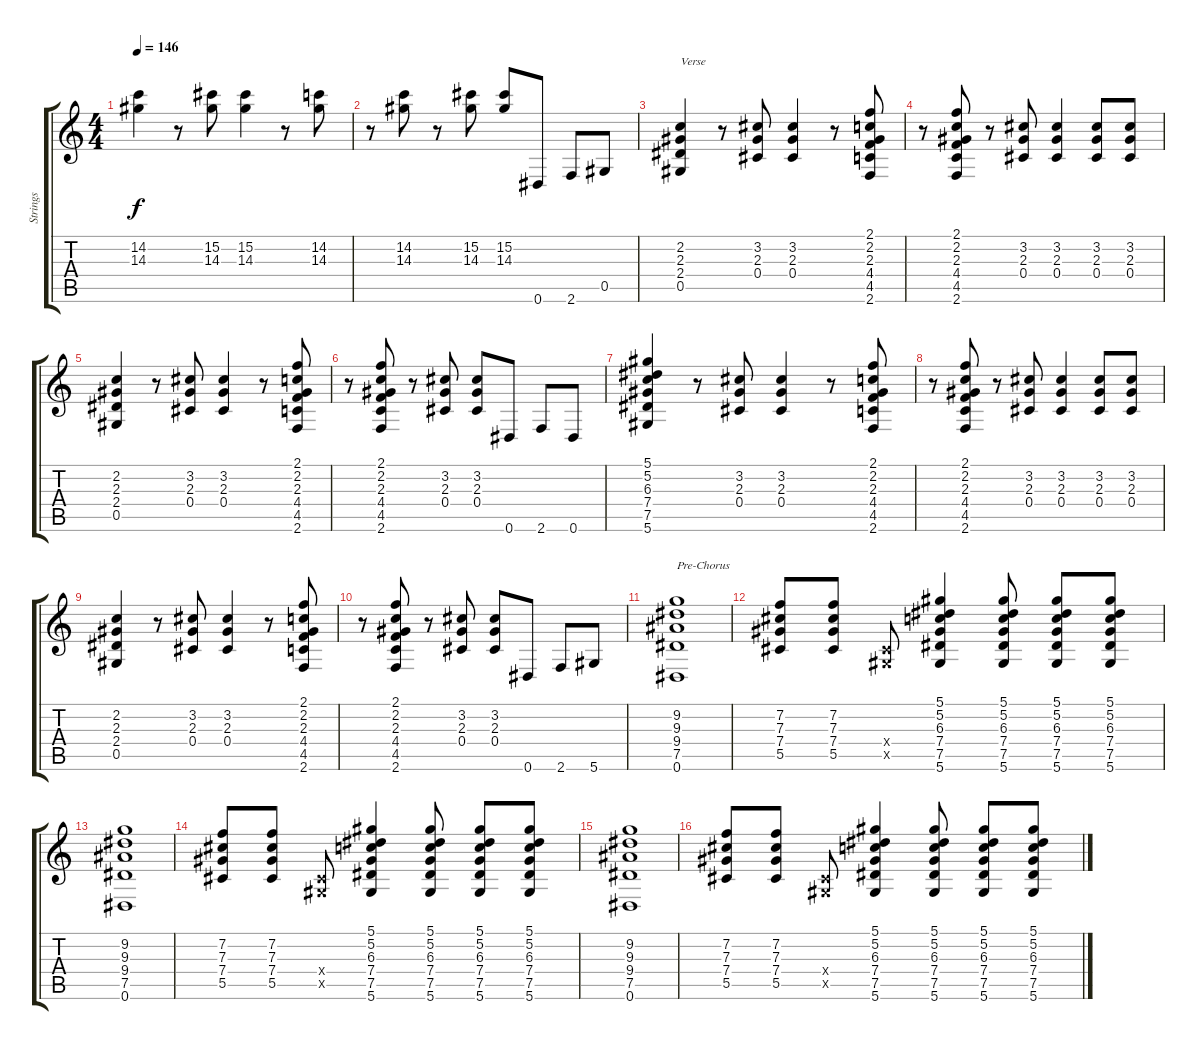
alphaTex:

\track ("Strings" "Strings") {instrument overdrivenguitar}
\staff {score tabs}
\tuning (Eb4 Bb3 Gb3 Db3 Ab2 Eb2) {hide}
\ts (4 4)
\tempo 146
\clef g2
\ks c
(14.2 14.3).4{dy f} r.8 (15.2 14.3).8 (15.2 14.3).4 r.8 (14.2 14.3).8 |
r.8 (14.2 14.3).8 r.8 (15.2 14.3).8 (15.2 14.3).8 0.6.8 2.6.8 0.5.8 |
(2.2 2.3 2.4 0.5).4{txt "Verse"} r.8 (3.2 2.3 0.4).8 (3.2 2.3 0.4).4 r.8 (2.1 2.2 2.3 4.4 4.5 2.6).8 |
r.8 (2.1 2.2 2.3 4.4 4.5 2.6).8 r.8 (3.2 2.3 0.4).8 (3.2 2.3 0.4).4 (3.2 2.3 0.4).8 (3.2 2.3 0.4).8 |
(2.2 2.3 2.4 0.5).4 r.8 (3.2 2.3 0.4).8 (3.2 2.3 0.4).4 r.8 (2.1 2.2 2.3 4.4 4.5 2.6).8 |
r.8 (2.1 2.2 2.3 4.4 4.5 2.6).8 r.8 (3.2 2.3 0.4).8 (3.2 2.3 0.4).8 0.6.8 2.6.8 0.6.8 |
(5.1 5.2 6.3 7.4 7.5 5.6).4 r.8 (3.2 2.3 0.4).8 (3.2 2.3 0.4).4 r.8 (2.1 2.2 2.3 4.4 4.5 2.6).8 |
r.8 (2.1 2.2 2.3 4.4 4.5 2.6).8 r.8 (3.2 2.3 0.4).8 (3.2 2.3 0.4).4 (3.2 2.3 0.4).8 (3.2 2.3 0.4).8 |
(2.2 2.3 2.4 0.5).4 r.8 (3.2 2.3 0.4).8 (3.2 2.3 0.4).4 r.8 (2.1 2.2 2.3 4.4 4.5 2.6).8 |
r.8 (2.1 2.2 2.3 4.4 4.5 2.6).8 r.8 (3.2 2.3 0.4).8 (3.2 2.3 0.4).8 0.6.8 2.6.8 5.6.8 |
(9.2 9.3 9.4 7.5 0.6).1{txt "Pre-Chorus"} |
(7.2 7.3 7.4 5.5).8 (7.2 7.3 7.4 5.5).8 (0.4{x} 0.5{x}).8 (5.1 5.2 6.3 7.4 7.5 5.6).4 (5.1 5.2 6.3 7.4 7.5 5.6).8 (5.1 5.2 6.3 7.4 7.5 5.6).8 (5.1 5.2 6.3 7.4 7.5 5.6).8 |
(9.2 9.3 9.4 7.5 0.6).1 |
(7.2 7.3 7.4 5.5).8 (7.2 7.3 7.4 5.5).8 (0.4{x} 0.5{x}).8 (5.1 5.2 6.3 7.4 7.5 5.6).4 (5.1 5.2 6.3 7.4 7.5 5.6).8 (5.1 5.2 6.3 7.4 7.5 5.6).8 (5.1 5.2 6.3 7.4 7.5 5.6).8 |
(9.2 9.3 9.4 7.5 0.6).1 |
(7.2 7.3 7.4 5.5).8 (7.2 7.3 7.4 5.5).8 (0.4{x} 0.5{x}).8 (5.1 5.2 6.3 7.4 7.5 5.6).4 (5.1 5.2 6.3 7.4 7.5 5.6).8 (5.1 5.2 6.3 7.4 7.5 5.6).8 (5.1 5.2 6.3 7.4 7.5 5.6).8
